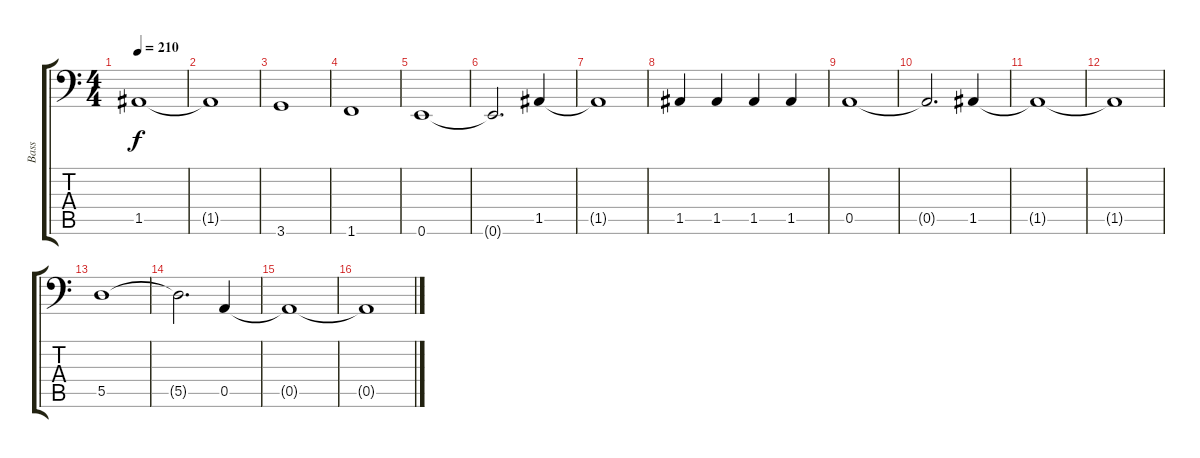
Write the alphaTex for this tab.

\track ("Bass" "Bass") {instrument electricbasspick}
\staff {score tabs}
\tuning (E4 B3 G2 D2 A1 E1) {hide}
\ts (4 4)
\tempo 210
\clef f4
\ks c
1.5.1{dy f} |
1.5{t}.1 |
3.6.1 |
1.6.1 |
0.6.1 |
0.6{t}.2{d} 1.5.4 |
1.5{t}.1 |
1.5.4 1.5.4 1.5.4 1.5.4 |
0.5.1 |
0.5{t}.2{d} 1.5.4 |
1.5{t}.1 |
1.5{t}.1 |
5.5.1 |
5.5{t}.2{d} 0.5.4 |
0.5{t}.1 |
0.5{t}.1
